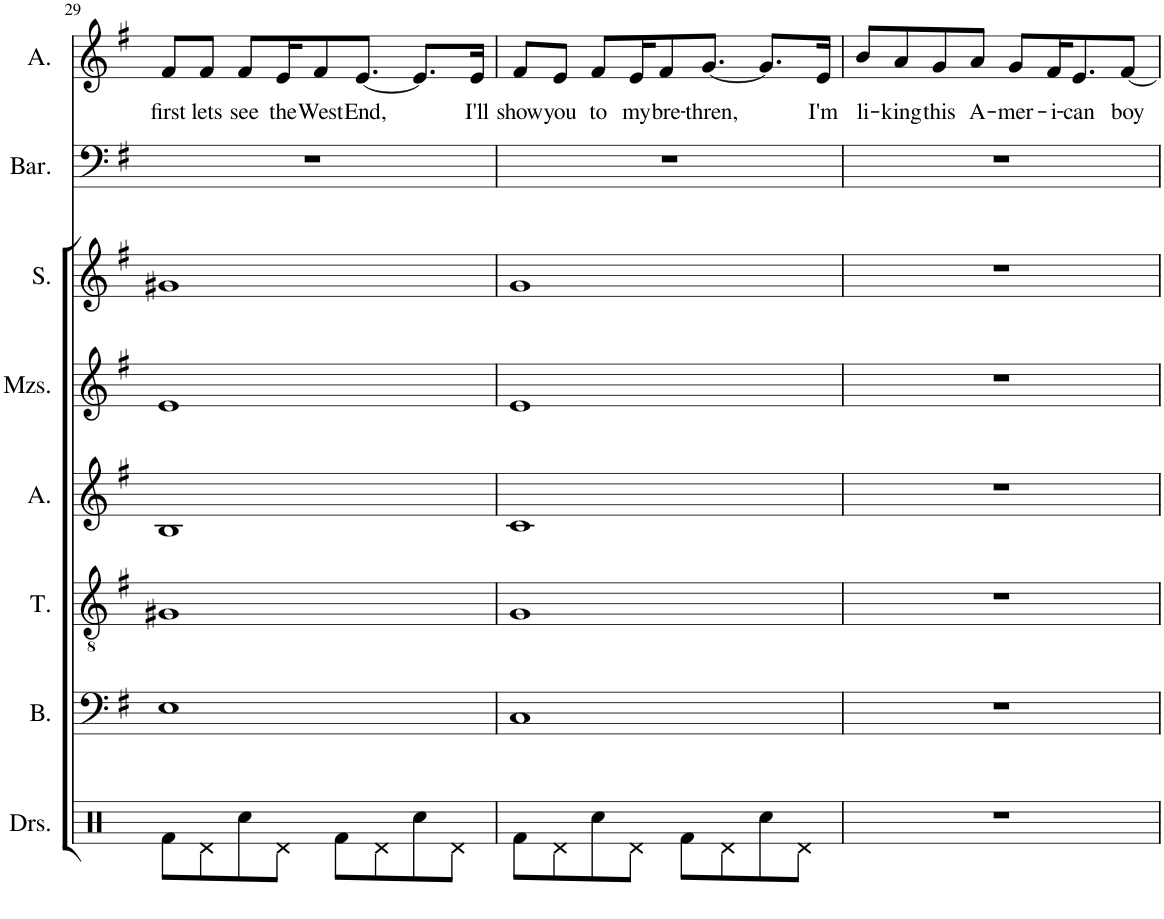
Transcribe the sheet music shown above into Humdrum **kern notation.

**kern	**kern	**kern	**kern	**kern	**kern	**kern	**kern	**text
*part8	*part7	*part6	*part5	*part4	*part3	*part2	*part1	*part1
*staff8	*staff7	*staff6	*staff5	*staff4	*staff3	*staff2	*staff1	*staff1
*I"Drumset	*I"Bass	*I"Tenor	*I"Alto	*I"Mezzo-soprano	*I"Soprano	*I"Baritone	*I"Alto	*
*I'Drs.	*I'B.	*I'T.	*I'A.	*I'Mzs.	*I'S.	*I'Bar.	*I'A.	*
!!LO:PB:g=z
*clefX	*clefF4	*clefGv2	*clefG2	*clefG2	*clefG2	*clefF4	*clefG2	*
*k[]	*k[f#]	*k[f#]	*k[f#]	*k[f#]	*k[f#]	*k[f#]	*k[f#]	*
*M4/4	*M4/4	*M4/4	*M4/4	*M4/4	*M4/4	*M4/4	*M4/4	*
=29	=29	=29	=29	=29	=29	=29	=29	=29
!	!	!	!	!	!	!	!	!LO:LY:b
8Rf\L	1E	1G#X	1B	1e	1g#X	1r	8f#/L	first
!	!	!	!	!	!	!	!	!LO:LY:b
8Rd\	.	.	.	.	.	.	8f#/J	lets
!	!	!	!	!	!	!	!	!LO:LY:b
8Rcc\	.	.	.	.	.	.	8f#/L	see
!	!	!	!	!	!	!	!	!LO:LY:b
8Rd\J	.	.	.	.	.	.	16e/K	the
!	!	!	!	!	!	!	!	!LO:LY:b
.	.	.	.	.	.	.	8f#/	West
8Rf\L	.	.	.	.	.	.	.	.
!	!	!	!	!	!	!	!	!LO:LY:b
.	.	.	.	.	.	.	[8.e/J	End,
8Rd\	.	.	.	.	.	.	.	.
8Rcc\	.	.	.	.	.	.	8.e/L]	.
8Rd\J	.	.	.	.	.	.	.	.
!	!	!	!	!	!	!	!	!LO:LY:b
.	.	.	.	.	.	.	16e/Jk	I'll
=30	=30	=30	=30	=30	=30	=30	=30	=30
!	!	!	!	!	!	!	!	!LO:LY:b
8Rf\L	1C	1G	1c	1e	1g	1r	8f#/L	show
!	!	!	!	!	!	!	!	!LO:LY:b
8Rd\	.	.	.	.	.	.	8e/J	you
!	!	!	!	!	!	!	!	!LO:LY:b
8Rcc\	.	.	.	.	.	.	8f#/L	to
!	!	!	!	!	!	!	!	!LO:LY:b
8Rd\J	.	.	.	.	.	.	16e/K	my
!	!	!	!	!	!	!	!	!LO:LY:b
.	.	.	.	.	.	.	8f#/	bre-
8Rf\L	.	.	.	.	.	.	.	.
!	!	!	!	!	!	!	!	!LO:LY:b
.	.	.	.	.	.	.	[8.g/J	-thren,
8Rd\	.	.	.	.	.	.	.	.
8Rcc\	.	.	.	.	.	.	8.g/L]	.
8Rd\J	.	.	.	.	.	.	.	.
!	!	!	!	!	!	!	!	!LO:LY:b
.	.	.	.	.	.	.	16e/Jk	I'm
=31	=31	=31	=31	=31	=31	=31	=31	=31
!	!	!	!	!	!	!	!	!LO:LY:b
1r	1r	1r	1r	1r	1r	1r	8b/L	li-
!	!	!	!	!	!	!	!	!LO:LY:b
.	.	.	.	.	.	.	8a/	-king
!	!	!	!	!	!	!	!	!LO:LY:b
.	.	.	.	.	.	.	8g/	this
!	!	!	!	!	!	!	!	!LO:LY:b
.	.	.	.	.	.	.	8a/J	A-
!	!	!	!	!	!	!	!	!LO:LY:b
.	.	.	.	.	.	.	8g/L	-mer-
!	!	!	!	!	!	!	!	!LO:LY:b
.	.	.	.	.	.	.	16f#/K	-i-
!	!	!	!	!	!	!	!	!LO:LY:b
.	.	.	.	.	.	.	8.e/	-can
!	!	!	!	!	!	!	!	!LO:LY:b
.	.	.	.	.	.	.	[8f#/J	boy
=	=	=	=	=	=	=	=	=
*-	*-	*-	*-	*-	*-	*-	*-	*-
